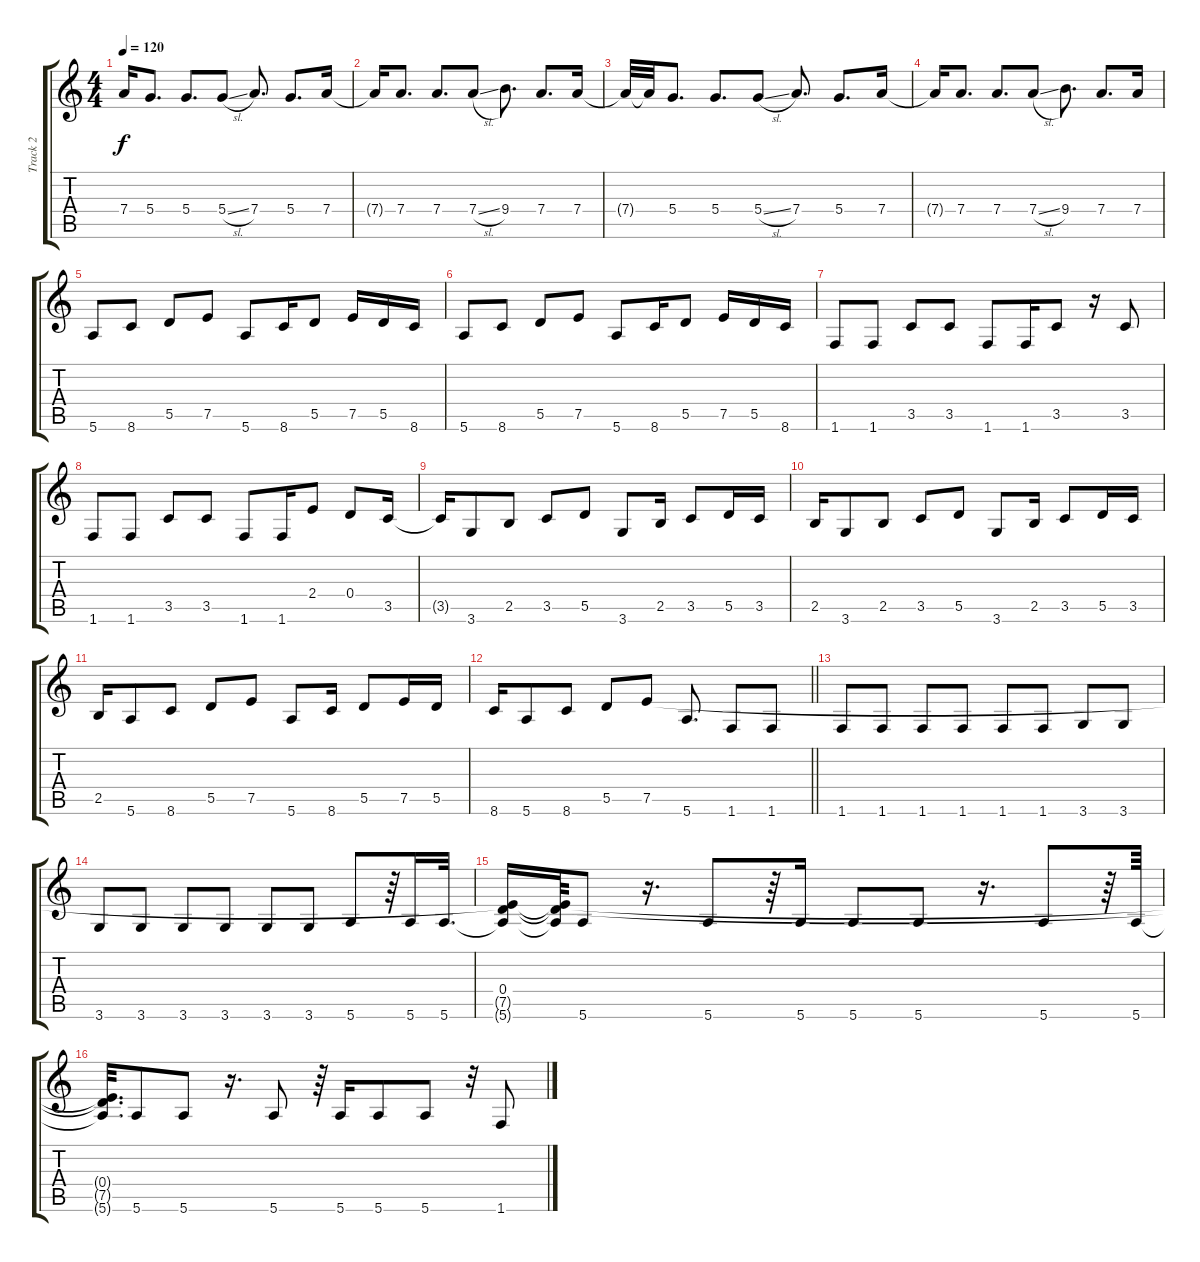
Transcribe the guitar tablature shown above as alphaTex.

\track ("Track 2" "Track 2") {instrument electricbasspick}
\staff {score tabs}
\tuning (E4 B3 G3 D3 A2 E2) {hide}
\ts (4 4)
\tempo 120
\clef g2
\ks c
7.4{t}.16{dy f} 5.4.8{d} 5.4.8{d} 5.4{sl}.8 7.4.8{d} 5.4.8{d} 7.4.16 |
7.4{t}.16 7.4.8{d} 7.4.8{d} 7.4{sl}.8 9.4.8{d} 7.4.8{d} 7.4.16 |
7.4{t}.32 7.4{t}.32 5.4.8{d} 5.4.8{d} 5.4{sl}.8 7.4.8{d} 5.4.8{d} 7.4.16 |
7.4{t}.16 7.4.8{d} 7.4.8{d} 7.4{sl}.8 9.4.8{d} 7.4.8{d} 7.4.16 |
5.6.8 8.6.8 5.5.8 7.5.8 5.6.8 8.6.16 5.5.8 7.5.16 5.5.16 8.6.16 |
5.6.8 8.6.8 5.5.8 7.5.8 5.6.8 8.6.16 5.5.8 7.5.16 5.5.16 8.6.16 |
1.6.8 1.6.8 3.5.8 3.5.8 1.6.8 1.6.16 3.5.8 r.16 3.5.8 |
1.6.8 1.6.8 3.5.8 3.5.8 1.6.8 1.6.16 2.4.8 0.4.8 3.5.16 |
3.5{t}.16 3.6.8 2.5.8 3.5.8 5.5.8 3.6.8 2.5.16 3.5.8 5.5.16 3.5.16 |
2.5.16 3.6.8 2.5.8 3.5.8 5.5.8 3.6.8 2.5.16 3.5.8 5.5.16 3.5.16 |
2.5.16 5.6.8 8.6.8 5.5.8 7.5.8 5.6.8 8.6.16 5.5.8 7.5.16 5.5.16 |
\barLineRight lightlight
8.6.16 5.6.8 8.6.8 5.5.8 7.5.8 5.6.8{d} 1.6.8 1.6.8 |
1.6.8 1.6.8 1.6.8 1.6.8 1.6.8 1.6.8 3.6.8 3.6.8 |
3.6.8 3.6.8 3.6.8 3.6.8 3.6.8 3.6.8 5.6.8 r.64 5.6.16 5.6.32{d} |
(0.4 7.5{t} 5.6{t}).16 (0.4{t} 7.5{t} 5.6{t}).64 5.6.8 r.16{d} 5.6.8 r.64 5.6.16 5.6.8 5.6.8 r.16{d} 5.6.8 r.64 5.6.64 |
(0.4{t} 7.5{t} 5.6{t}).32{d} 5.6.8 5.6.8 r.16{d} 5.6.8 r.64 5.6.16 5.6.8 5.6.8 r.32 1.6.8
